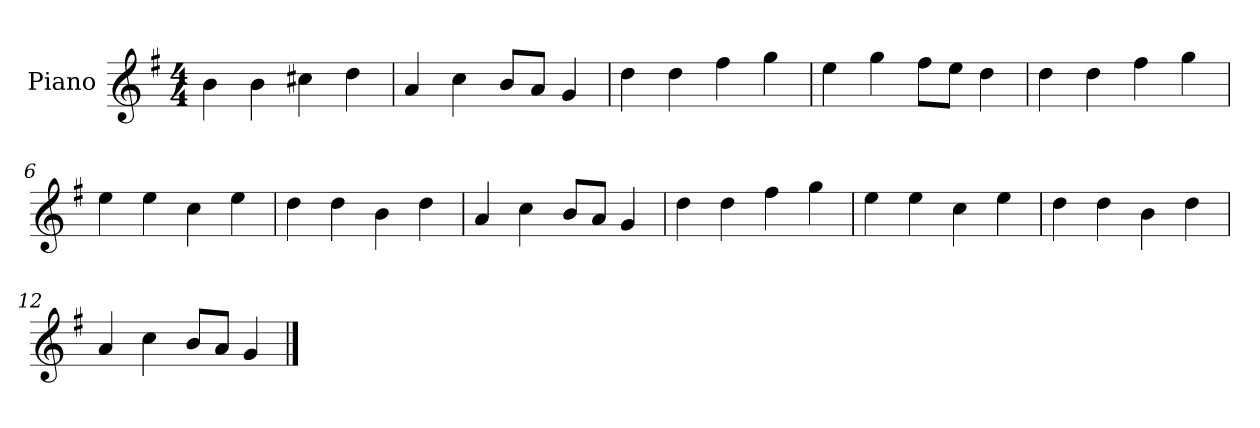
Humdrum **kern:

**kern
*part1
*staff1
*I"Piano
*I'P-no
*clefG2
*k[f#]
*M4/4
*MM90
=1
4b\
4b\
4cc#X\
4dd\
=2
4a/
4cc\
8b/L
8a/J
4g/
=3
4dd\
4dd\
4ff#\
4gg\
=4
4ee\
4gg\
8ff#\L
8ee\J
4dd\
=5
4dd\
4dd\
4ff#\
4gg\
=6
4ee\
4ee\
4cc\
4ee\
=7
4dd\
4dd\
4b\
4dd\
=8
4a/
4cc\
8b/L
8a/J
4g/
!!LO:LB:g=z
=9
4dd\
4dd\
4ff#\
4gg\
=10
4ee\
4ee\
4cc\
4ee\
=11
4dd\
4dd\
4b\
4dd\
=12
4a/
4cc\
8b/L
8a/J
4g/
==
*-
